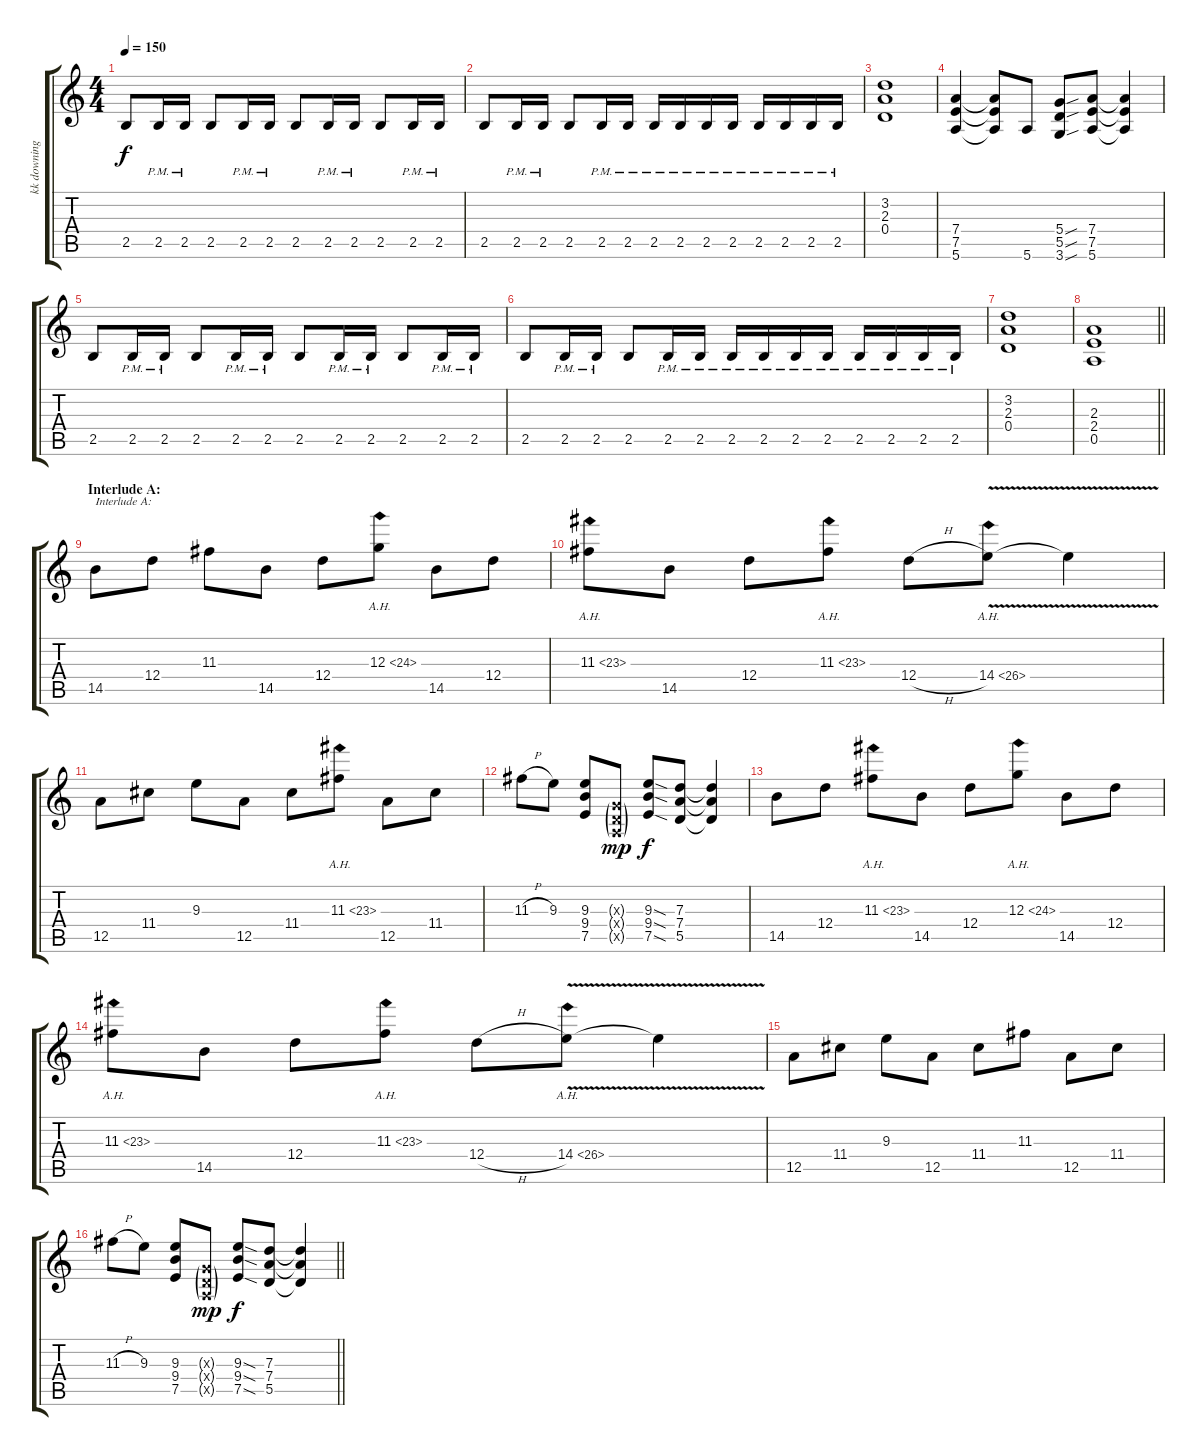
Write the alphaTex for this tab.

\track ("kk downing" "kk downing") {instrument distortionguitar}
\staff {score tabs}
\tuning (E4 B3 G3 D3 A2 E2) {hide}
\ts (4 4)
\tempo 150
\clef g2
\ks c
2.5.8{dy f} 2.5{pm}.16 2.5{pm}.16 2.5.8 2.5{pm}.16 2.5{pm}.16 2.5.8 2.5{pm}.16 2.5{pm}.16 2.5.8 2.5{pm}.16 2.5{pm}.16 |
2.5.8 2.5{pm}.16 2.5{pm}.16 2.5.8 2.5{pm}.16 2.5{pm}.16 2.5{pm}.16 2.5{pm}.16 2.5{pm}.16 2.5{pm}.16 2.5{pm}.16 2.5{pm}.16 2.5{pm}.16 2.5{pm}.16 |
(3.2 2.3 0.4).1 |
(7.4 7.5 5.6).4 (7.4{t} 7.5{t} 5.6{t}).8 5.6.8 (5.4{sou} 5.5{sou} 3.6{sou}).8 (7.4 7.5 5.6).8 (7.4{t} 7.5{t} 5.6{t}).4 |
2.5.8 2.5{pm}.16 2.5{pm}.16 2.5.8 2.5{pm}.16 2.5{pm}.16 2.5.8 2.5{pm}.16 2.5{pm}.16 2.5.8 2.5{pm}.16 2.5{pm}.16 |
2.5.8 2.5{pm}.16 2.5{pm}.16 2.5.8 2.5{pm}.16 2.5{pm}.16 2.5{pm}.16 2.5{pm}.16 2.5{pm}.16 2.5{pm}.16 2.5{pm}.16 2.5{pm}.16 2.5{pm}.16 2.5{pm}.16 |
(3.2 2.3 0.4).1 |
\barLineRight lightlight
(2.3 2.4 0.5).1 |
\section ("" "Interlude A:")
14.5.8{txt "Interlude A:"} 12.4.8 11.3.8 14.5.8 12.4.8 12.3{ah 12}.8 14.5.8 12.4.8 |
11.3{ah 12}.8 14.5.8 12.4.8 11.3{ah 12}.8 12.4{h}.8 14.4{ah 12 v}.8 14.4{t}.4 |
12.5.8 11.4.8 9.3.8 12.5.8 11.4.8 11.3{ah 12}.8 12.5.8 11.4.8 |
11.3{h}.8 9.3.8 (9.3 9.4 7.5).8 (0.3{g x} 0.4{g x} 0.5{g x}).8{dy mp} (9.3{sod} 9.4{sod} 7.5{sod}).8{dy f} (7.3 7.4 5.5).8 (7.3{t} 7.4{t} 5.5{t}).4 |
14.5.8 12.4.8 11.3{ah 12}.8 14.5.8 12.4.8 12.3{ah 12}.8 14.5.8 12.4.8 |
11.3{ah 12}.8 14.5.8 12.4.8 11.3{ah 12}.8 12.4{h}.8 14.4{ah 12 v}.8 14.4{t}.4 |
12.5.8 11.4.8 9.3.8 12.5.8 11.4.8 11.3.8 12.5.8 11.4.8 |
\barLineRight lightlight
11.3{h}.8 9.3.8 (9.3 9.4 7.5).8 (0.3{g x} 0.4{g x} 0.5{g x}).8{dy mp} (9.3{sod} 9.4{sod} 7.5{sod}).8{dy f} (7.3 7.4 5.5).8 (7.3{t} 7.4{t} 5.5{t}).4
